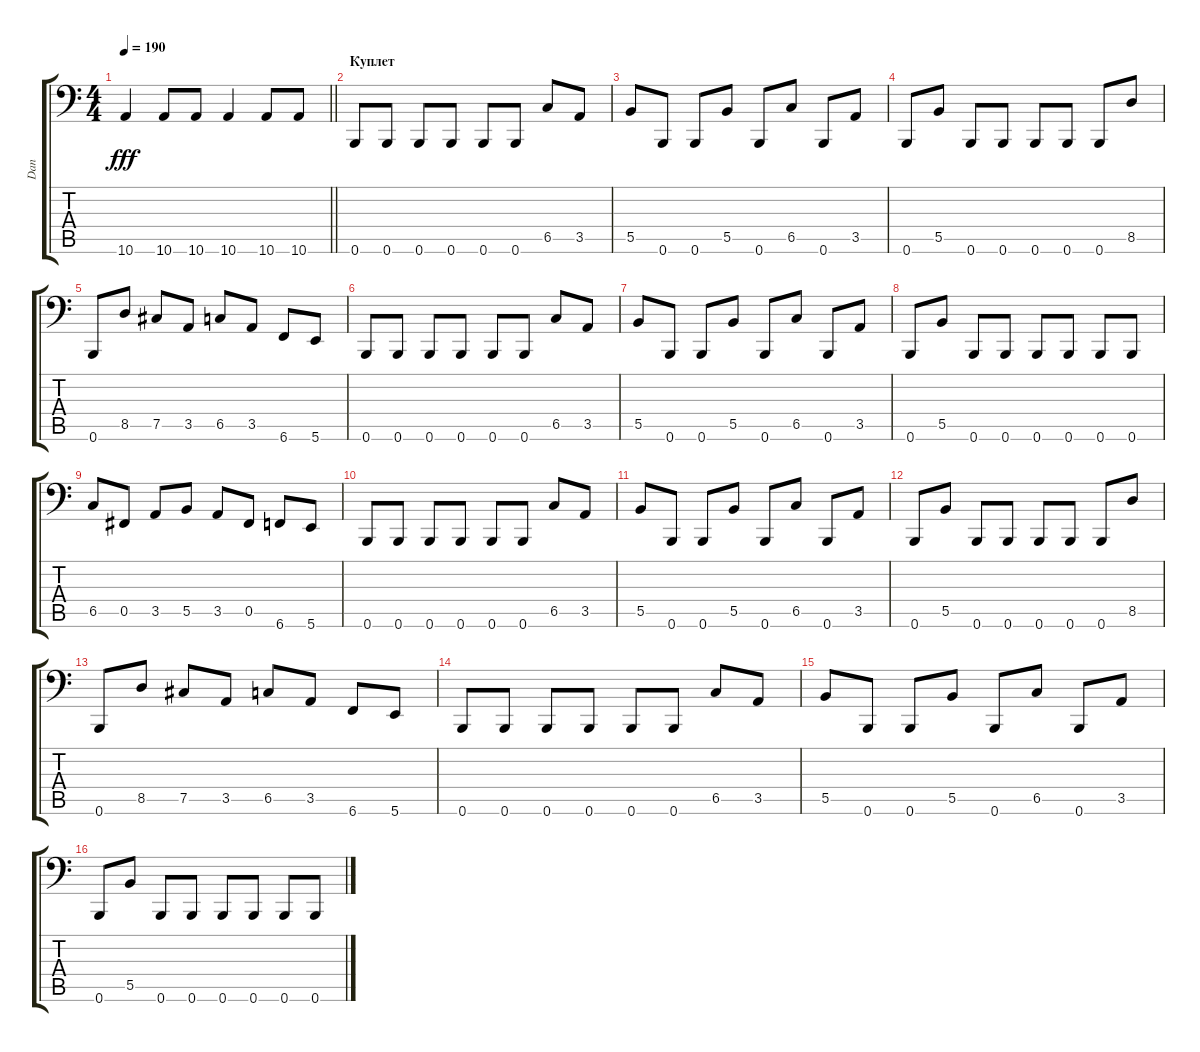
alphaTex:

\track ("Dan" "Dan") {instrument electricbassfinger}
\staff {score tabs}
\tuning (Db3 Ab2 E2 B1 Gb1 B0) {hide}
\ts (4 4)
\tempo 190
\clef f4
\barLineRight lightlight
\ks c
10.6{t}.4{dy fff} 10.6.8 10.6.8 10.6.4 10.6.8 10.6.8 |
\section ("" "Куплет")
0.6.8 0.6.8 0.6.8 0.6.8 0.6.8 0.6.8 6.5.8 3.5.8 |
5.5.8 0.6.8 0.6.8 5.5.8 0.6.8 6.5.8 0.6.8 3.5.8 |
0.6.8 5.5.8 0.6.8 0.6.8 0.6.8 0.6.8 0.6.8 8.5.8 |
0.6.8 8.5.8 7.5.8 3.5.8 6.5.8 3.5.8 6.6.8 5.6.8 |
0.6.8 0.6.8 0.6.8 0.6.8 0.6.8 0.6.8 6.5.8 3.5.8 |
5.5.8 0.6.8 0.6.8 5.5.8 0.6.8 6.5.8 0.6.8 3.5.8 |
0.6.8 5.5.8 0.6.8 0.6.8 0.6.8 0.6.8 0.6.8 0.6.8 |
6.5.8 0.5.8 3.5.8 5.5.8 3.5.8 0.5.8 6.6.8 5.6.8 |
0.6.8 0.6.8 0.6.8 0.6.8 0.6.8 0.6.8 6.5.8 3.5.8 |
5.5.8 0.6.8 0.6.8 5.5.8 0.6.8 6.5.8 0.6.8 3.5.8 |
0.6.8 5.5.8 0.6.8 0.6.8 0.6.8 0.6.8 0.6.8 8.5.8 |
0.6.8 8.5.8 7.5.8 3.5.8 6.5.8 3.5.8 6.6.8 5.6.8 |
0.6.8 0.6.8 0.6.8 0.6.8 0.6.8 0.6.8 6.5.8 3.5.8 |
5.5.8 0.6.8 0.6.8 5.5.8 0.6.8 6.5.8 0.6.8 3.5.8 |
0.6.8 5.5.8 0.6.8 0.6.8 0.6.8 0.6.8 0.6.8 0.6.8
